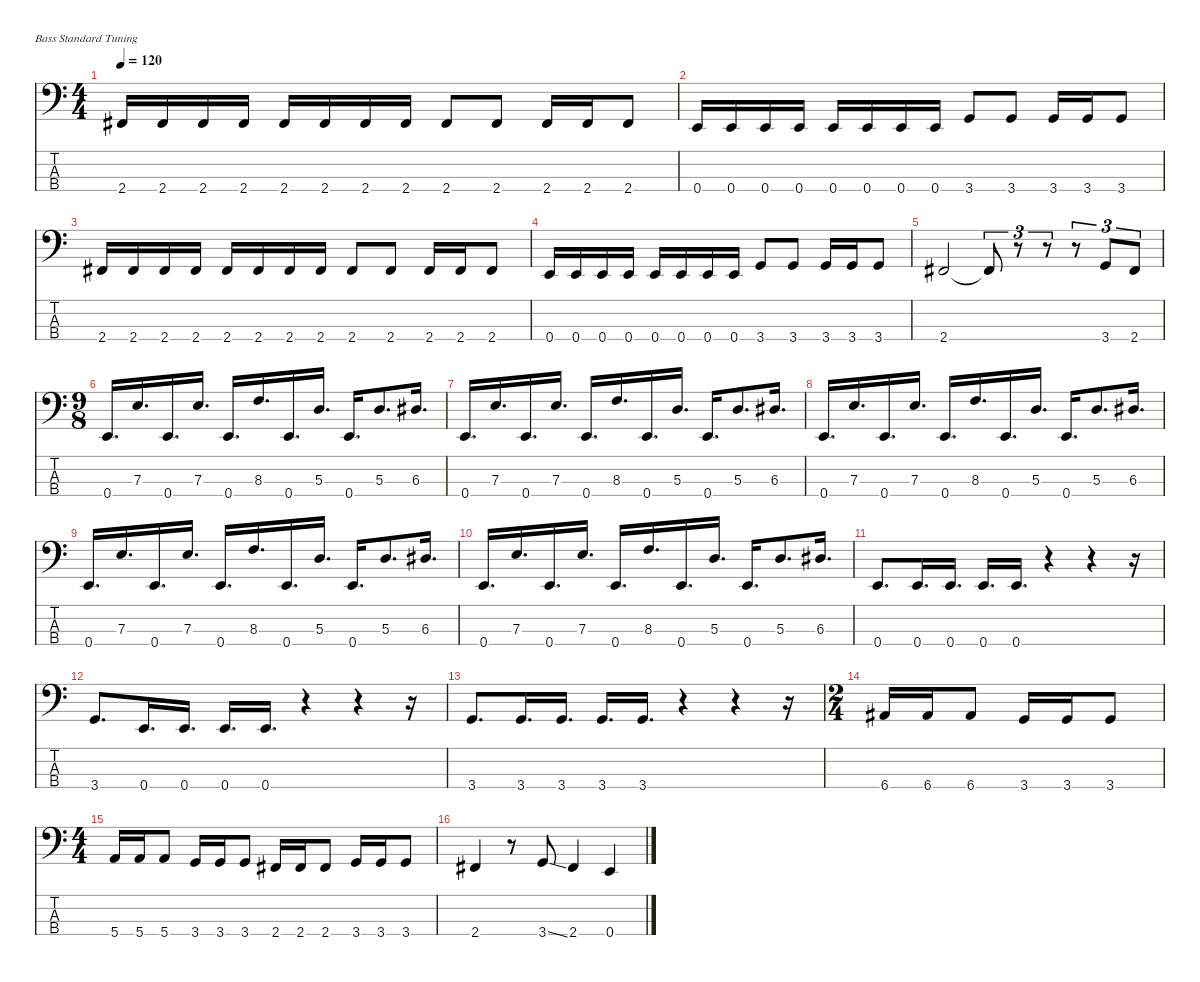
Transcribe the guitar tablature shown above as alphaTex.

\defaultSystemsLayout 4
\hideDynamics
\bracketExtendMode nobrackets
\singleTrackTrackNamePolicy hidden
\multiTrackTrackNamePolicy hidden
\otherSystemsTrackNameOrientation horizontal
\track ("Newsted" "el.bs.") {instrument electricbassfinger}
\staff {score tabs}
\tuning (G2 D2 A1 E1)
\ts (4 4)
\tempo 120
\clef f4
\ks c
2.4{acc #}.16{dy f beam Up} 2.4{acc #}.16{beam Up} 2.4{acc #}.16{beam Up} 2.4{acc #}.16{beam Up} 2.4{acc #}.16{beam Up} 2.4{acc #}.16{beam Up} 2.4{acc #}.16{beam Up} 2.4{acc #}.16{beam Up} 2.4{acc #}.8{beam Up} 2.4{acc #}.8{beam Up} 2.4{acc #}.16{beam Up} 2.4{acc #}.16{beam Up} 2.4{acc #}.8{beam Up} |
0.4.16{beam Up} 0.4.16{beam Up} 0.4.16{beam Up} 0.4.16{beam Up} 0.4.16{beam Up} 0.4.16{beam Up} 0.4.16{beam Up} 0.4.16{beam Up} 3.4.8{beam Up} 3.4.8{beam Up} 3.4.16{beam Up} 3.4.16{beam Up} 3.4.8{beam Up} |
2.4{acc #}.16{beam Up} 2.4{acc #}.16{beam Up} 2.4{acc #}.16{beam Up} 2.4{acc #}.16{beam Up} 2.4{acc #}.16{beam Up} 2.4{acc #}.16{beam Up} 2.4{acc #}.16{beam Up} 2.4{acc #}.16{beam Up} 2.4{acc #}.8{beam Up} 2.4{acc #}.8{beam Up} 2.4{acc #}.16{beam Up} 2.4{acc #}.16{beam Up} 2.4{acc #}.8{beam Up} |
0.4.16{beam Up} 0.4.16{beam Up} 0.4.16{beam Up} 0.4.16{beam Up} 0.4.16{beam Up} 0.4.16{beam Up} 0.4.16{beam Up} 0.4.16{beam Up} 3.4.8{beam Up} 3.4.8{beam Up} 3.4.16{beam Up} 3.4.16{beam Up} 3.4.8{beam Up} |
2.4{acc #}.2{beam Up} 2.4{t acc #}.8{tu (3 2) beam Up} r.8{tu (3 2) beam Up} r.8{tu (3 2) beam Up} r.8{tu (3 2) beam Up} 3.4.8{tu (3 2) beam Up} 2.4{acc #}.8{tu (3 2) beam Up} |
\ts (9 8)
0.4.16{d beam Up} 7.3.16{d beam Up} 0.4.16{d beam Up} 7.3.16{d beam Up} 0.4.16{d beam Up} 8.3.16{d beam Up} 0.4.16{d beam Up} 5.3.16{d beam Up} 0.4.16{d beam Up} 5.3.8{d beam Up} 6.3{acc #}.16{d beam Up} |
0.4.16{d beam Up} 7.3.16{d beam Up} 0.4.16{d beam Up} 7.3.16{d beam Up} 0.4.16{d beam Up} 8.3.16{d beam Up} 0.4.16{d beam Up} 5.3.16{d beam Up} 0.4.16{d beam Up} 5.3.8{d beam Up} 6.3{acc #}.16{d beam Up} |
0.4.16{d beam Up} 7.3.16{d beam Up} 0.4.16{d beam Up} 7.3.16{d beam Up} 0.4.16{d beam Up} 8.3.16{d beam Up} 0.4.16{d beam Up} 5.3.16{d beam Up} 0.4.16{d beam Up} 5.3.8{d beam Up} 6.3{acc #}.16{d beam Up} |
0.4.16{d beam Up} 7.3.16{d beam Up} 0.4.16{d beam Up} 7.3.16{d beam Up} 0.4.16{d beam Up} 8.3.16{d beam Up} 0.4.16{d beam Up} 5.3.16{d beam Up} 0.4.16{d beam Up} 5.3.8{d beam Up} 6.3{acc #}.16{d beam Up} |
0.4.16{d beam Up} 7.3.16{d beam Up} 0.4.16{d beam Up} 7.3.16{d beam Up} 0.4.16{d beam Up} 8.3.16{d beam Up} 0.4.16{d beam Up} 5.3.16{d beam Up} 0.4.16{d beam Up} 5.3.8{d beam Up} 6.3{acc #}.16{d beam Up} |
0.4.8{d beam Up} 0.4.16{d beam Up} 0.4.16{d beam Up} 0.4.16{d beam Up} 0.4.16{d beam Up} r.4{beam Up} r.4{beam Up} r.16{beam Up} |
3.4.8{d beam Up} 0.4.16{d beam Up} 0.4.16{d beam Up} 0.4.16{d beam Up} 0.4.16{d beam Up} r.4{beam Up} r.4{beam Up} r.16{beam Up} |
3.4.8{d beam Up} 3.4.16{d beam Up} 3.4.16{d beam Up} 3.4.16{d beam Up} 3.4.16{d beam Up} r.4{beam Up} r.4{beam Up} r.16{beam Up} |
\ts (2 4)
6.4{acc #}.16{beam Up} 6.4{acc #}.16{beam Up} 6.4{acc #}.8{beam Up} 3.4.16{beam Up} 3.4.16{beam Up} 3.4.8{beam Up} |
\ts (4 4)
5.4.16{beam Up} 5.4.16{beam Up} 5.4.8{beam Up} 3.4.16{beam Up} 3.4.16{beam Up} 3.4.8{beam Up} 2.4{acc #}.16{beam Up} 2.4{acc #}.16{beam Up} 2.4{acc #}.8{beam Up} 3.4.16{beam Up} 3.4.16{beam Up} 3.4.8{beam Up} |
2.4{acc #}.4{beam Up} r.8{beam Up} 3.4{ss}.8{beam Up} 2.4{acc #}.4{beam Up} 0.4.4{beam Up}
